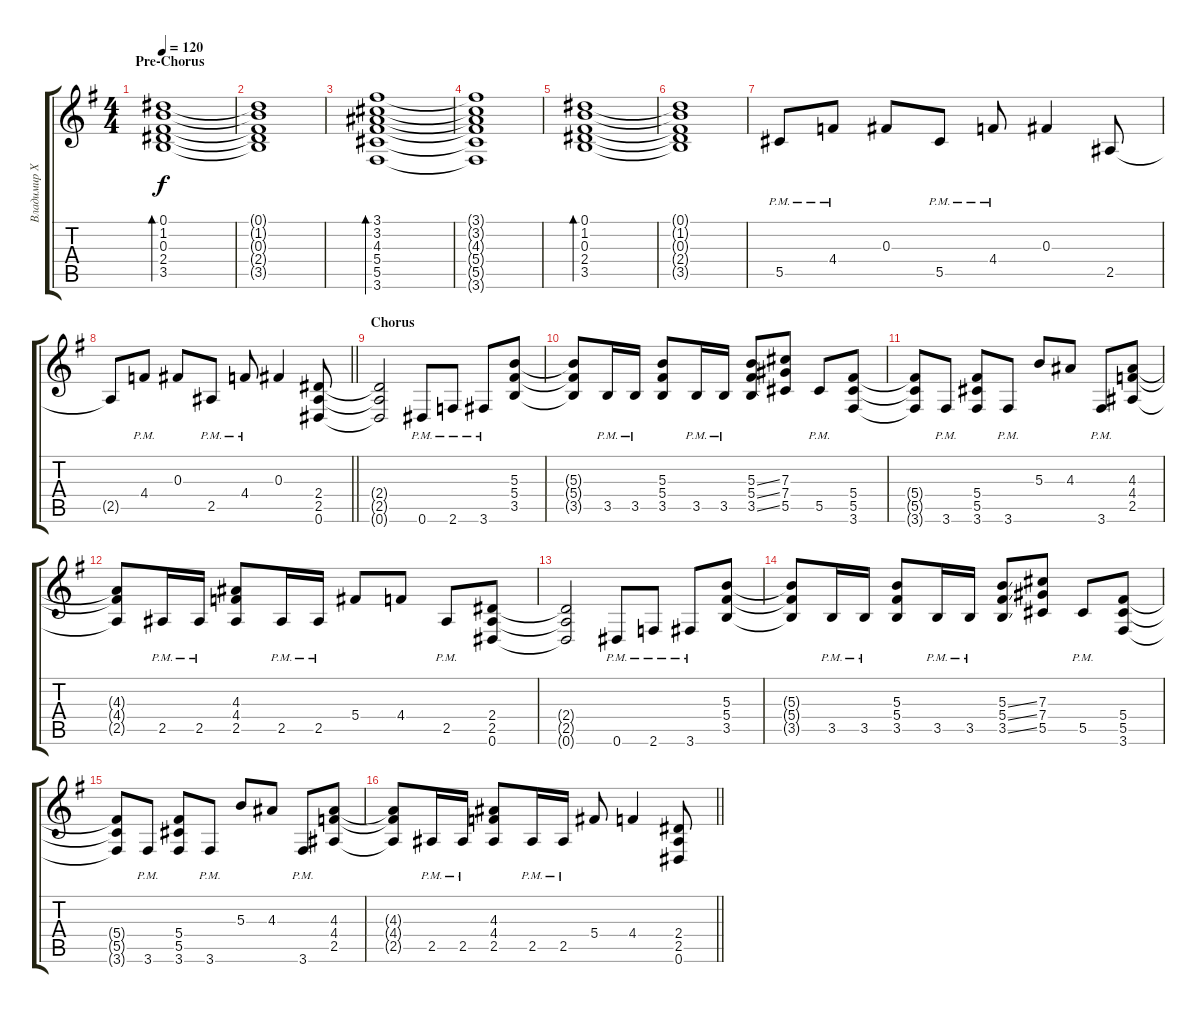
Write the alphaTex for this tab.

\track ("Владимир Холстинин" "Владимир Х") {instrument distortionguitar}
\staff {score tabs}
\tuning (Eb4 Bb3 Gb3 Db3 Ab2 Eb2) {hide}
\ts (4 4)
\section ("" "Pre-Chorus")
\tempo 120
\clef g2
\ks g
(0.1 1.2 0.3 2.4 3.5).1{bd 120 dy f instrument distortionguitar} |
(0.1{t} 1.2{t} 0.3{t} 2.4{t} 3.5{t}).1 |
(3.1 3.2 4.3 5.4 5.5 3.6).1{bd 120} |
(3.1{t} 3.2{t} 4.3{t} 5.4{t} 5.5{t} 3.6{t}).1 |
(0.1 1.2 0.3 2.4 3.5).1{bd 120} |
(0.1{t} 1.2{t} 0.3{t} 2.4{t} 3.5{t}).1 |
5.5{pm}.8{instrument distortionguitar} 4.4{pm}.8 0.3.8 5.5{pm}.8 4.4{pm}.8 0.3.4 2.5.8 |
\barLineRight lightlight
2.5{t}.8 4.4{pm}.8 0.3.8 2.5{pm}.8 4.4{pm}.8 0.3.4 (2.4 2.5 0.6).8 |
\section ("" "Chorus")
(2.4{t} 2.5{t} 0.6{t}).2 0.6{pm}.8 2.6{pm}.8 3.6{pm}.8 (5.3 5.4 3.5).8 |
(5.3{t} 5.4{t} 3.5{t}).8 3.5{pm}.16 3.5{pm}.16 (5.3 5.4 3.5).8 3.5{pm}.16 3.5{pm}.16 (5.3{ss} 5.4{ss} 3.5{ss}).8 (7.3 7.4 5.5).8 5.5{pm}.8 (5.4 5.5 3.6).8 |
(5.4{t} 5.5{t} 3.6{t}).8 3.6{pm}.8 (5.4 5.5 3.6).8 3.6{pm}.8 5.3.8 4.3.8 3.6{pm}.8 (4.3 4.4 2.5).8 |
(4.3{t} 4.4{t} 2.5{t}).8 2.5{pm}.16 2.5{pm}.16 (4.3 4.4 2.5).8 2.5{pm}.16 2.5{pm}.16 5.4.8 4.4.8 2.5{pm}.8 (2.4 2.5 0.6).8 |
(2.4{t} 2.5{t} 0.6{t}).2 0.6{pm}.8 2.6{pm}.8 3.6{pm}.8 (5.3 5.4 3.5).8 |
(5.3{t} 5.4{t} 3.5{t}).8 3.5{pm}.16 3.5{pm}.16 (5.3 5.4 3.5).8 3.5{pm}.16 3.5{pm}.16 (5.3{ss} 5.4{ss} 3.5{ss}).8 (7.3 7.4 5.5).8 5.5{pm}.8 (5.4 5.5 3.6).8 |
(5.4{t} 5.5{t} 3.6{t}).8 3.6{pm}.8 (5.4 5.5 3.6).8 3.6{pm}.8 5.3.8 4.3.8 3.6{pm}.8 (4.3 4.4 2.5).8 |
\barLineRight lightlight
(4.3{t} 4.4{t} 2.5{t}).8 2.5{pm}.16 2.5{pm}.16 (4.3 4.4 2.5).8 2.5{pm}.16 2.5{pm}.16 5.4.8 4.4.4 (2.4 2.5 0.6).8
